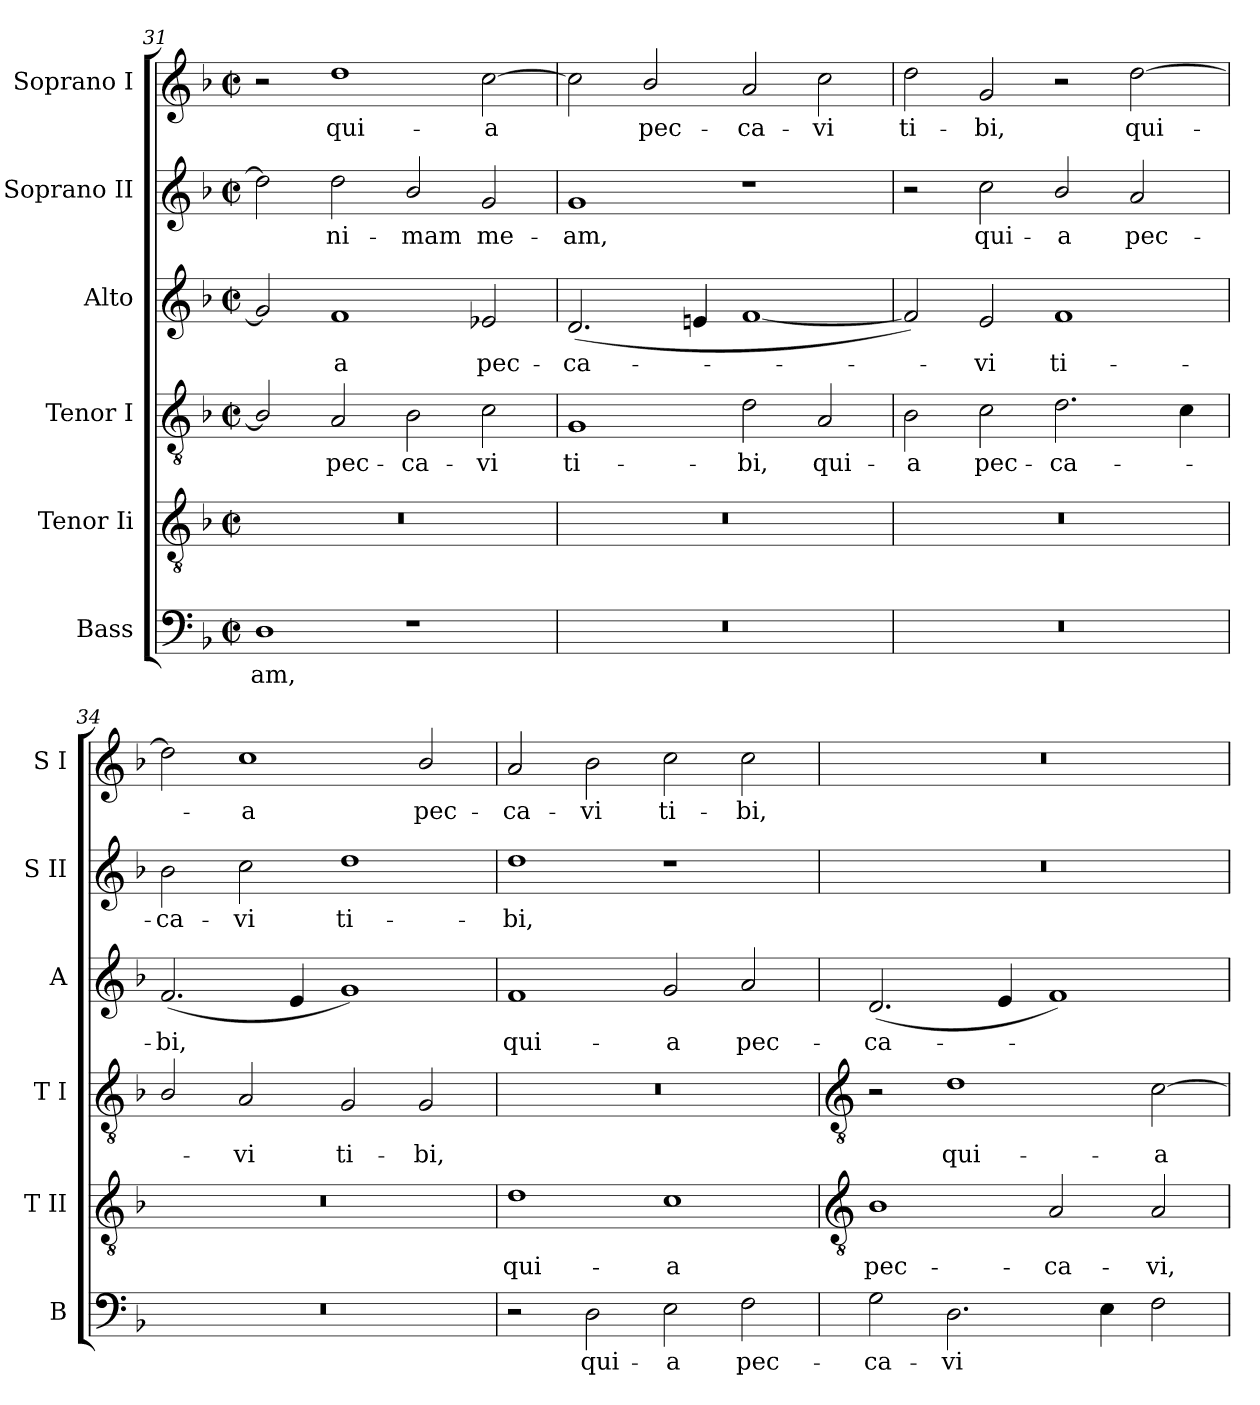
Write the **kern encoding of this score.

**kern	**text	**kern	**text	**kern	**text	**kern	**text	**kern	**text	**kern	**text
*part6	*part6	*part5	*part5	*part4	*part4	*part3	*part3	*part2	*part2	*part1	*part1
*staff6	*staff6	*staff5	*staff5	*staff4	*staff4	*staff3	*staff3	*staff2	*staff2	*staff1	*staff1
*I"Bass	*	*I"Tenor Ii	*	*I"Tenor I	*	*I"Alto	*	*I"Soprano II	*	*I"Soprano I	*
*I'B	*	*I'T II	*	*I'T I	*	*I'A	*	*I'S II	*	*I'S I	*
*clefF4	*	*clefGv2	*	*clefGv2	*	*clefG2	*	*clefG2	*	*clefG2	*
*k[b-]	*	*k[b-]	*	*k[b-]	*	*k[b-]	*	*k[b-]	*	*k[b-]	*
*F:	*	*F:	*	*F:	*	*F:	*	*F:	*	*F:	*
*M4/2	*	*M4/2	*	*M4/2	*	*M4/2	*	*M4/2	*	*M4/2	*
*met(c|)	*	*met(c|)	*	*met(c|)	*	*met(c|)	*	*met(c|)	*	*met(c|)	*
=31	=31	=31	=31	=31	=31	=31	=31	=31	=31	=31	=31
!	!LO:LY:b	!	!	!	!	!	!	!	!	!	!
1D	-am,	0r	.	2B-/]	.	2g]	.	2dd]	.	2r	.
!	!	!	!	!	!LO:LY:b	!	!LO:LY:b	!	!LO:LY:b	!	!LO:LY:b
.	.	.	.	2A	pec-	1f	a	2dd	ni-	1dd	qui-
!	!	!	!	!	!LO:LY:b	!	!	!	!LO:LY:b	!	!
1r	.	.	.	2B-	-ca-	.	.	2b-/	-mam	.	.
!	!	!	!	!	!LO:LY:b	!	!LO:LY:b	!	!LO:LY:b	!	!LO:LY:b
.	.	.	.	2c	-vi	2e-X	pec-	2g	me-	[2cc	-a
=32	=32	=32	=32	=32	=32	=32	=32	=32	=32	=32	=32
!	!	!	!	!	!LO:LY:b	!	!LO:LY:b	!	!LO:LY:b	!	!
0r	.	0r	.	1G	ti-	(<2.d	-ca-	1g	-am,	2cc]	.
!	!	!	!	!	!	!	!	!	!	!	!LO:LY:b
.	.	.	.	.	.	.	.	.	.	2b-/	pec-
.	.	.	.	.	.	4en	.	.	.	.	.
!	!	!	!	!	!LO:LY:b	!	!	!	!	!	!LO:LY:b
.	.	.	.	2d	-bi,	[1f	.	1r	.	2a	-ca-
!	!	!	!	!	!LO:LY:b	!	!	!	!	!	!LO:LY:b
.	.	.	.	2A	qui-	.	.	.	.	2cc	-vi
=33	=33	=33	=33	=33	=33	=33	=33	=33	=33	=33	=33
!	!	!	!	!	!LO:LY:b	!	!	!	!	!	!LO:LY:b
0r	.	0r	.	2B-	-a	2f])	.	2r	.	2dd	ti-
!	!	!	!	!	!LO:LY:b	!	!LO:LY:b	!	!LO:LY:b	!	!LO:LY:b
.	.	.	.	2c	pec-	2e	vi	2cc	qui-	2g	-bi,
!	!	!	!	!	!LO:LY:b	!	!LO:LY:b	!	!LO:LY:b	!	!
.	.	.	.	2.d	-ca-	1f	ti-	2b-/	-a	2r	.
!	!	!	!	!	!	!	!	!	!LO:LY:b	!	!LO:LY:b
.	.	.	.	.	.	.	.	2a	pec-	[2dd	qui-
.	.	.	.	4c	.	.	.	.	.	.	.
=34	=34	=34	=34	=34	=34	=34	=34	=34	=34	=34	=34
!	!	!	!	!	!	!	!LO:LY:b	!	!LO:LY:b	!	!
0r	.	0r	.	2B-/	.	(<2.f	-bi,	2b-	-ca-	2dd]	.
!	!	!	!	!	!LO:LY:b	!	!	!	!LO:LY:b	!	!LO:LY:b
.	.	.	.	2A	vi	.	.	2cc	-vi	1cc	a
.	.	.	.	.	.	4e	.	.	.	.	.
!	!	!	!	!	!LO:LY:b	!	!	!	!LO:LY:b	!	!
.	.	.	.	2G	ti-	1g)	.	1dd	ti-	.	.
!	!	!	!	!	!LO:LY:b	!	!	!	!	!	!LO:LY:b
.	.	.	.	2G	-bi,	.	.	.	.	2b-/	pec-
=35	=35	=35	=35	=35	=35	=35	=35	=35	=35	=35	=35
!	!	!	!LO:LY:b	!	!	!	!LO:LY:b	!	!LO:LY:b	!	!LO:LY:b
2r	.	1d	qui-	0r	.	1f	qui-	1dd	-bi,	2a	-ca-
!	!LO:LY:b	!	!	!	!	!	!	!	!	!	!LO:LY:b
2D	qui-	.	.	.	.	.	.	.	.	2b-	-vi
!	!LO:LY:b	!	!LO:LY:b	!	!	!	!LO:LY:b	!	!	!	!LO:LY:b
2E	-a	1c	-a	.	.	2g	-a	1r	.	2cc	ti-
!	!LO:LY:b	!	!	!	!	!	!LO:LY:b	!	!	!	!LO:LY:b
2F	pec-	.	.	.	.	2a	pec-	.	.	2cc	-bi,
!!LO:LB:g=z
=36	=36	=36	=36	=36	=36	=36	=36	=36	=36	=36	=36
*	*	*clefGv2	*	*clefGv2	*	*	*	*	*	*	*
!	!LO:LY:b	!	!LO:LY:b	!	!	!	!LO:LY:b	!	!	!	!
2G	-ca-	1B-	pec-	2r	.	(<2.d	-ca-	0r	.	0r	.
!	!LO:LY:b	!	!	!	!LO:LY:b	!	!	!	!	!	!
2.D	-vi	.	.	1d	qui-	.	.	.	.	.	.
.	.	.	.	.	.	4e	.	.	.	.	.
!	!	!	!LO:LY:b	!	!	!	!	!	!	!	!
.	.	2A	-ca-	.	.	1f)	.	.	.	.	.
4E	.	.	.	.	.	.	.	.	.	.	.
!	!	!	!LO:LY:b	!	!LO:LY:b	!	!	!	!	!	!
2F	.	2A	-vi,	[2c	-a	.	.	.	.	.	.
=	=	=	=	=	=	=	=	=	=	=	=
*-	*-	*-	*-	*-	*-	*-	*-	*-	*-	*-	*-
